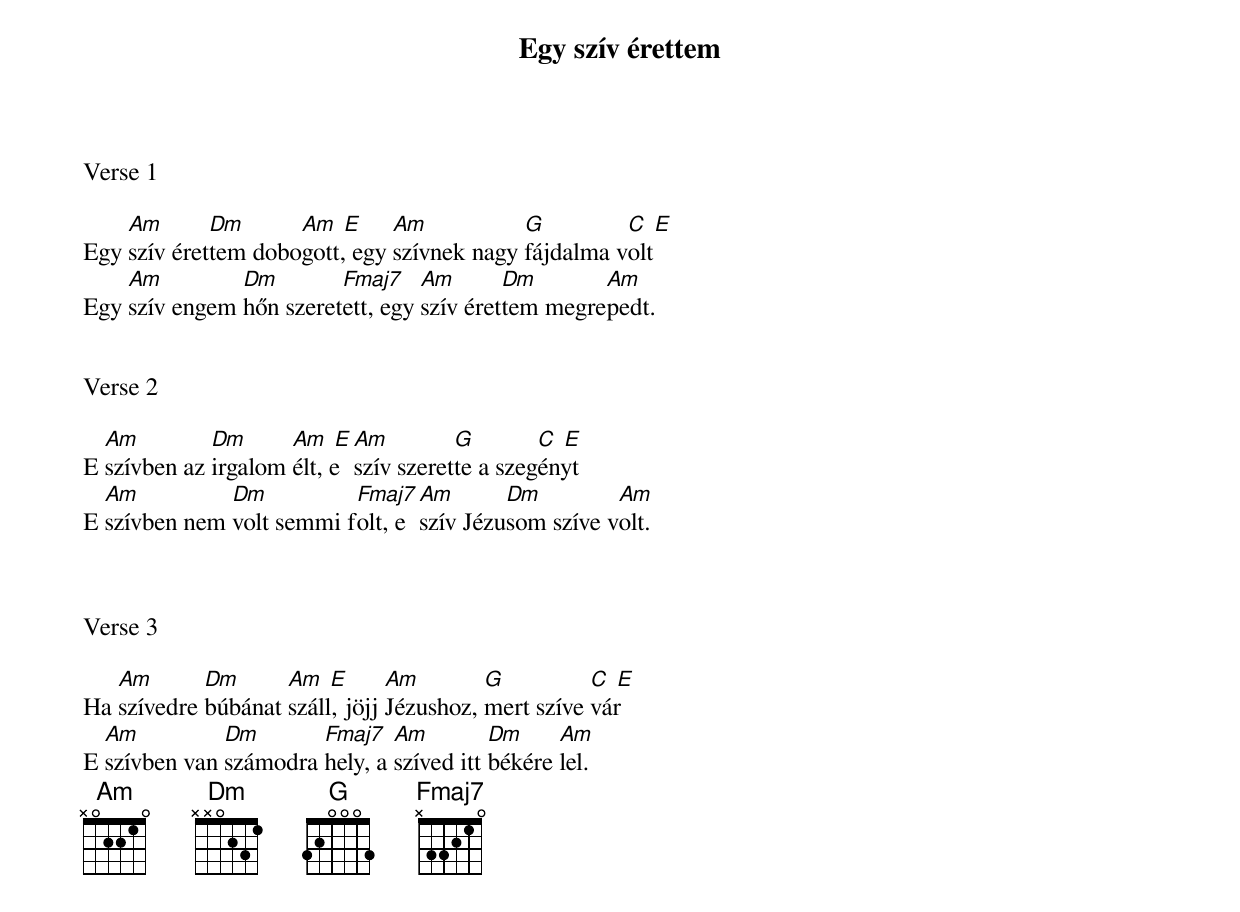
{title: Egy szív érettem}
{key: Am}
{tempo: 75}
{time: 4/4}
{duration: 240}



Verse 1

Egy [Am]szív éret[Dm]tem dobo[Am  E]gott, egy [Am]szívnek nagy [G]fájdalma v[C  E]olt
Egy [Am]szív engem [Dm]hőn szeret[Fmaj7]ett, egy [Am]szív éret[Dm]tem megre[Am]pedt.


Verse 2

E [Am]szívben az [Dm]irgalom [Am  E]élt, e [Am]szív szeret[G]te a szeg[C  E]ényt
E [Am]szívben nem [Dm]volt semmi f[Fmaj7]olt, e [Am]szív Jézu[Dm]som szíve v[Am]olt.



Verse 3

Ha [Am]szívedre [Dm]búbánat [Am  E]száll, jöjj [Am]Jézushoz, [G]mert szíve [C  E]vár
E [Am]szívben van [Dm]számodra [Fmaj7]hely, a [Am]szíved itt [Dm]békére [Am]lel.
